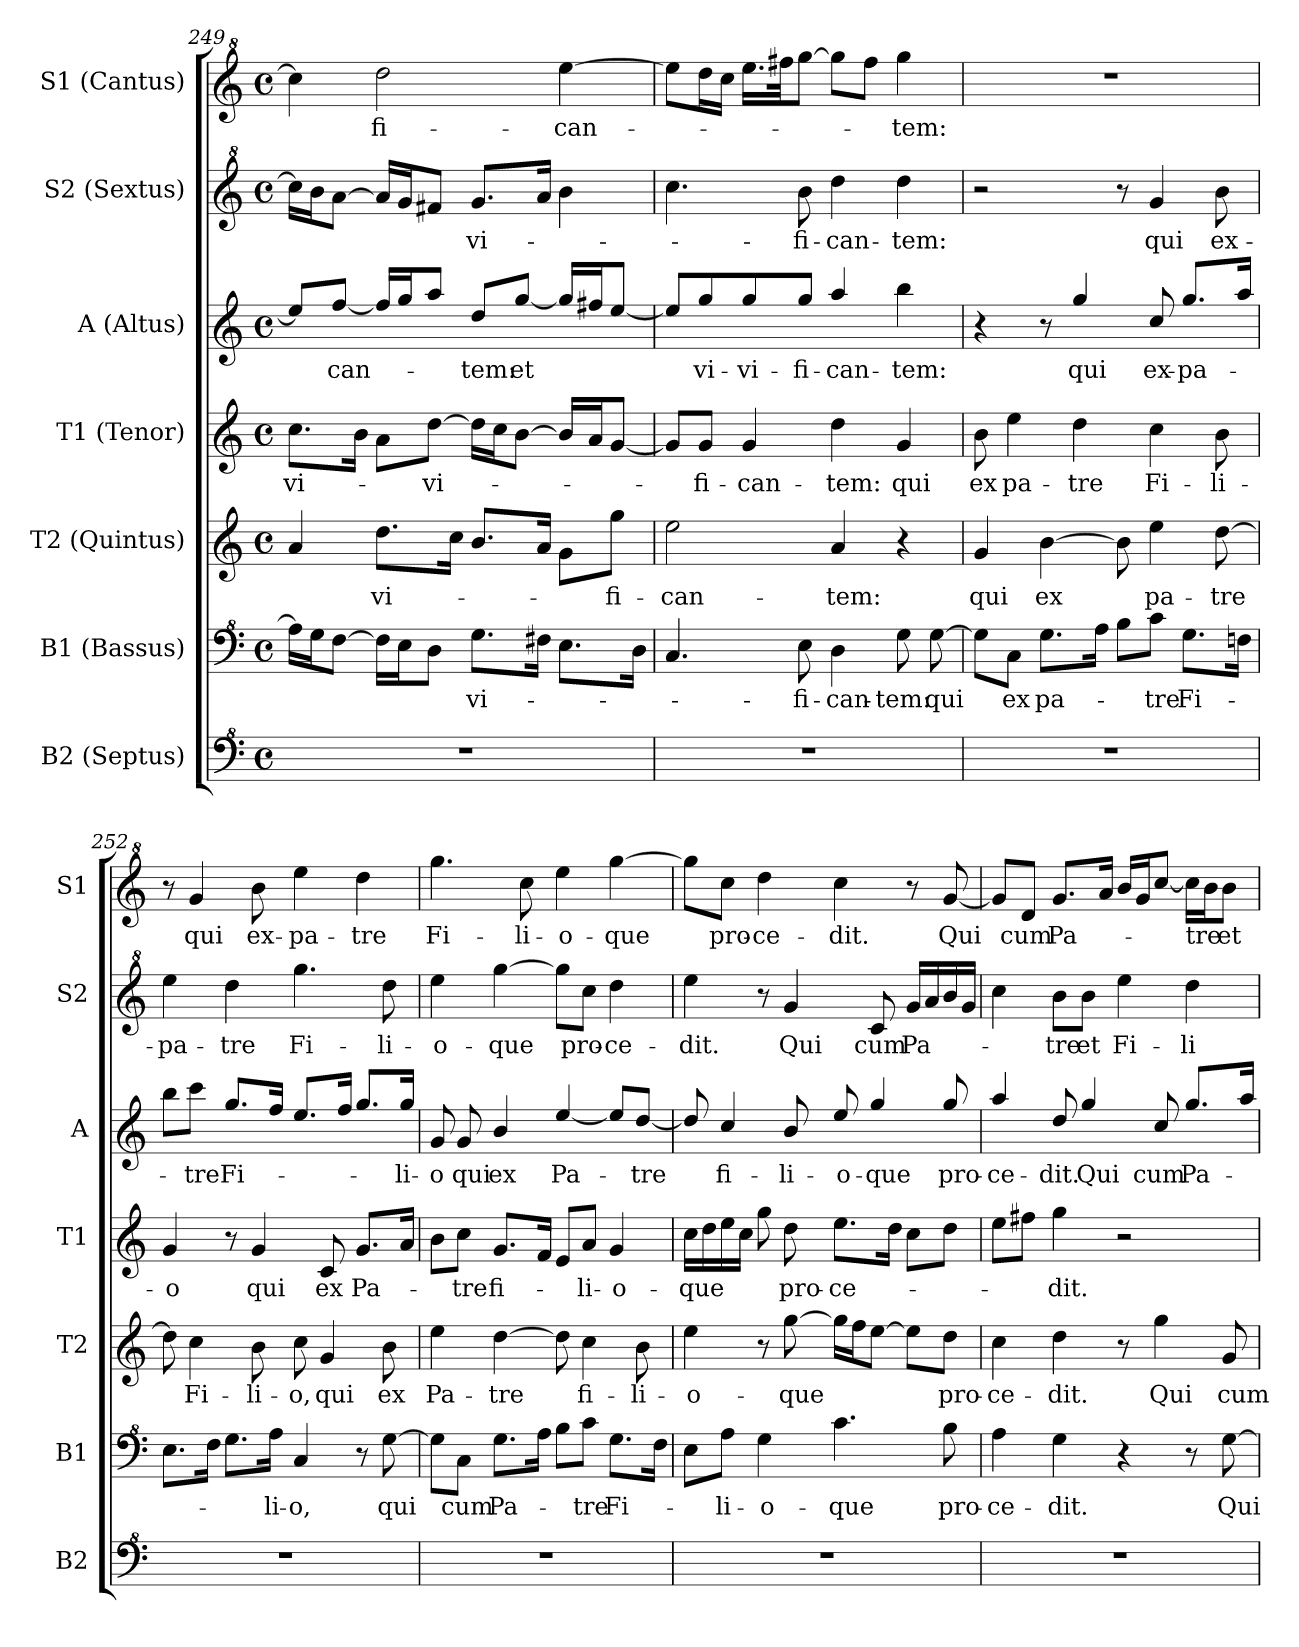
**kern	**kern	**text	**kern	**text	**kern	**text	**kern	**text	**kern	**text	**kern	**text
*part7	*part6	*part6	*part5	*part5	*part4	*part4	*part3	*part3	*part2	*part2	*part1	*part1
*staff7	*staff6	*staff6	*staff5	*staff5	*staff4	*staff4	*staff3	*staff3	*staff2	*staff2	*staff1	*staff1
*I"B2 (Septus)	*I"B1 (Bassus)	*	*I"T2 (Quintus)	*	*I"T1 (Tenor)	*	*I"A (Altus)	*	*I"S2 (Sextus)	*	*I"S1 (Cantus)	*
*I'B2	*I'B1	*	*I'T2	*	*I'T1	*	*I'A	*	*I'S2	*	*I'S1	*
*clefF^4	*clefF^4	*	*clefG2	*	*clefG2	*	*clefG2	*	*clefG^2	*	*clefG^2	*
*k[]	*k[]	*	*k[]	*	*k[]	*	*k[]	*	*k[]	*	*k[]	*
*M4/4	*M4/4	*	*M4/4	*	*M4/4	*	*M4/4	*	*M4/4	*	*M4/4	*
*met(c)	*met(c)	*	*met(c)	*	*met(c)	*	*met(c)	*	*met(c)	*	*met(c)	*
=249	=249	=249	=249	=249	=249	=249	=249	=249	=249	=249	=249	=249
!	!	!	!	!	!	!LO:LY:b	!	!	!	!	!	!
1r	16a\LL]	.	4a/	.	8.cc\L	vi-	8ee/L]	.	16ccc\LL]	.	4ccc\]	.
.	16g\J	.	.	.	.	.	.	.	16bb\J	.	.	.
!	!	!	!	!	!	!	!	!LO:LY:b	!	!	!	!
.	[8f\J	.	.	.	.	.	[8ff/J	-can-	[8aa\J	.	.	.
.	.	.	.	.	16b\Jk	.	.	.	.	.	.	.
!	!	!	!	!LO:LY:b	!	!	!	!	!	!	!	!LO:LY:b
.	16f\LL]	.	8.dd\L	-vi-	8a\L	.	16ff/LL]	.	16aa/LL]	.	2ddd\	-fi-
.	16e\J	.	.	.	.	.	16gg/J	.	16gg/J	.	.	.
!	!	!	!	!	!	!LO:LY:b	!	!	!	!	!	!
.	8d\J	.	.	.	[8dd\J	-vi-	8aa/J	.	8ff#X/J	.	.	.
.	.	.	16cc\Jk	.	.	.	.	.	.	.	.	.
!	!	!LO:LY:b	!	!	!	!	!	!LO:LY:b	!	!LO:LY:b	!	!
.	8.g\L	-vi-	8.b/L	.	16dd\LL]	.	8dd/L	-tem:	8.gg/L	-vi-	.	.
.	.	.	.	.	16cc\J	.	.	.	.	.	.	.
!	!	!	!	!	!	!	!	!LO:LY:b	!	!	!	!
.	.	.	.	.	[8b\J	.	[8gg/J	et	.	.	.	.
.	16f#X\Jk	.	16a/Jk	.	.	.	.	.	16aa/Jk	.	.	.
!	!	!	!	!	!	!	!	!	!	!	!	!LO:LY:b
.	8.e\L	.	8g\L	.	16b/LL]	.	16gg/LL]	.	4bb\	.	[4eee\	-can-
.	.	.	.	.	16a/J	.	16ff#X/J	.	.	.	.	.
!	!	!	!	!LO:LY:b	!	!	!	!	!	!	!	!
.	.	.	8gg\J	-fi-	[8g/J	.	[8ee/J	.	.	.	.	.
.	16d\Jk	.	.	.	.	.	.	.	.	.	.	.
=250	=250	=250	=250	=250	=250	=250	=250	=250	=250	=250	=250	=250
!	!	!	!	!LO:LY:b	!	!	!	!	!	!	!	!
1r	4.c/	.	2ee\	-can-	8g/L]	.	8ee/L]	.	4.ccc\	.	8eee\L]	.
!	!	!	!	!	!	!LO:LY:b	!	!LO:LY:b	!	!	!	!
.	.	.	.	.	8g/J	-fi-	8gg/	vi-	.	.	16ddd\L	.
.	.	.	.	.	.	.	.	.	.	.	16ccc\JJ	.
!	!	!	!	!	!	!LO:LY:b	!	!LO:LY:b	!	!	!	!
.	.	.	.	.	4g/	-can-	8gg/	-vi-	.	.	16.eee\LL	.
.	.	.	.	.	.	.	.	.	.	.	32fff#X\JK	.
!	!	!LO:LY:b	!	!	!	!	!	!LO:LY:b	!	!LO:LY:b	!	!
.	8e\	-fi-	.	.	.	.	8gg/J	-fi-	8bb\	-fi-	[8ggg\J	.
!	!	!LO:LY:b	!	!LO:LY:b	!	!LO:LY:b	!	!LO:LY:b	!	!LO:LY:b	!	!
.	4d\	-can-	4a/	-tem:	4dd\	-tem:	4aa/	-can-	4ddd\	-can-	8ggg\L]	.
.	.	.	.	.	.	.	.	.	.	.	8fff#\J	.
!	!	!LO:LY:b	!	!	!	!LO:LY:b	!	!LO:LY:b	!	!LO:LY:b	!	!LO:LY:b
.	8g\	-tem:	4r	.	4g/	qui	4bb\	-tem:	4ddd\	-tem:	4ggg\	-tem:
!	!	!LO:LY:b	!	!	!	!	!	!	!	!	!	!
.	[8g\	qui	.	.	.	.	.	.	.	.	.	.
=251	=251	=251	=251	=251	=251	=251	=251	=251	=251	=251	=251	=251
!	!	!	!	!LO:LY:b	!	!LO:LY:b	!	!	!	!	!	!
1r	8g\L]	.	4g/	qui	8b\	ex	4r	.	2r	.	1r	.
!	!	!LO:LY:b	!	!	!	!LO:LY:b	!	!	!	!	!	!
.	8c\J	ex	.	.	4ee\	pa-	.	.	.	.	.	.
!	!	!LO:LY:b	!	!LO:LY:b	!	!	!	!	!	!	!	!
.	8.g\L	pa-	[4b\	ex	.	.	8r	.	.	.	.	.
!	!	!	!	!	!	!LO:LY:b	!	!LO:LY:b	!	!	!	!
.	.	.	.	.	4dd\	-tre	4gg/	qui	.	.	.	.
.	16a\Jk	.	.	.	.	.	.	.	.	.	.	.
.	8b\L	.	8b\]	.	.	.	.	.	8r	.	.	.
!	!	!LO:LY:b	!	!LO:LY:b	!	!LO:LY:b	!	!LO:LY:b	!	!LO:LY:b	!	!
.	8cc\J	-tre	4ee\	pa-	4cc\	Fi-	8cc/	ex-	4gg/	qui	.	.
!	!	!LO:LY:b	!	!	!	!	!	!LO:LY:b	!	!	!	!
.	8.g\L	Fi-	.	.	.	.	8.gg/L	-pa-	.	.	.	.
!	!	!	!	!LO:LY:b	!	!LO:LY:b	!	!	!	!LO:LY:b	!	!
.	.	.	[8dd\	-tre	8b\	-li-	.	.	8bb\	ex-	.	.
.	16fni\Jk	.	.	.	.	.	16aa/Jk	.	.	.	.	.
=252	=252	=252	=252	=252	=252	=252	=252	=252	=252	=252	=252	=252
!	!	!	!	!	!	!LO:LY:b	!	!	!	!LO:LY:b	!	!
1r	8.e\L	.	8dd\]	.	4g/	-o	8bb\L	.	4eee\	-pa-	8r	.
!	!	!	!	!LO:LY:b	!	!	!	!LO:LY:b	!	!	!	!LO:LY:b
.	.	.	4cc\	Fi-	.	.	8ccc\J	-tre	.	.	4gg/	qui
.	16f\Jk	.	.	.	.	.	.	.	.	.	.	.
!	!	!	!	!	!	!	!	!LO:LY:b	!	!LO:LY:b	!	!
.	8.g\L	.	.	.	8r	.	8.gg/L	Fi-	4ddd\	-tre	.	.
!	!	!	!	!LO:LY:b	!	!LO:LY:b	!	!	!	!	!	!LO:LY:b
.	.	.	8b\	-li-	4g/	qui	.	.	.	.	8bb\	ex-
!	!	!LO:LY:b	!	!	!	!	!	!	!	!	!	!
.	16a\Jk	-li-	.	.	.	.	16ff/Jk	.	.	.	.	.
!	!	!LO:LY:b	!	!LO:LY:b	!	!	!	!	!	!LO:LY:b	!	!LO:LY:b
.	4c/	-o,	8cc\	-o,	.	.	8.ee/L	.	4.ggg\	Fi-	4eee\	-pa-
!	!	!	!	!LO:LY:b	!	!LO:LY:b	!	!	!	!	!	!
.	.	.	4g/	qui	8c/	ex	.	.	.	.	.	.
.	.	.	.	.	.	.	16ff/Jk	.	.	.	.	.
!	!	!	!	!	!	!LO:LY:b	!	!	!	!	!	!LO:LY:b
.	8r	.	.	.	8.g/L	Pa-	8.gg/L	.	.	.	4ddd\	-tre
!	!	!LO:LY:b	!	!LO:LY:b	!	!	!	!	!	!LO:LY:b	!	!
.	[8g\	qui	8b\	ex	.	.	.	.	8ddd\	-li-	.	.
!	!	!	!	!	!	!	!	!LO:LY:b	!	!	!	!
.	.	.	.	.	16a/Jk	.	16gg/Jk	-li-	.	.	.	.
!!LO:LB:g=z
=253	=253	=253	=253	=253	=253	=253	=253	=253	=253	=253	=253	=253
!	!	!	!	!LO:LY:b	!	!	!	!LO:LY:b	!	!LO:LY:b	!	!LO:LY:b
1r	8g\L]	.	4ee\	Pa-	8b\L	.	8g/	-o	4eee\	-o-	4.ggg\	Fi-
!	!	!LO:LY:b	!	!	!	!LO:LY:b	!	!LO:LY:b	!	!	!	!
.	8c\J	cum	.	.	8cc\J	-tre	8g/	qui	.	.	.	.
!	!	!LO:LY:b	!	!LO:LY:b	!	!LO:LY:b	!	!LO:LY:b	!	!LO:LY:b	!	!
.	8.g\L	Pa-	[4dd\	-tre	8.g/L	fi-	4b/	ex	[4ggg\	-que	.	.
!	!	!	!	!	!	!	!	!	!	!	!	!LO:LY:b
.	.	.	.	.	.	.	.	.	.	.	8ccc\	-li-
.	16a\Jk	.	.	.	16f/Jk	.	.	.	.	.	.	.
!	!	!	!	!	!	!	!	!LO:LY:b	!	!	!	!LO:LY:b
.	8b\L	.	8dd\]	.	8e/L	.	[4ee/	Pa-	8ggg\L]	.	4eee\	-o-
!	!	!LO:LY:b	!	!LO:LY:b	!	!LO:LY:b	!	!	!	!LO:LY:b	!	!
.	8cc\J	-tre	4cc\	fi-	8a/J	-li-	.	.	8ccc\J	pro-	.	.
!	!	!LO:LY:b	!	!	!	!LO:LY:b	!	!	!	!LO:LY:b	!	!LO:LY:b
.	8.g\L	Fi-	.	.	4g/	-o-	8ee/L]	.	4ddd\	-ce-	[4ggg\	-que
!	!	!	!	!LO:LY:b	!	!	!	!LO:LY:b	!	!	!	!
.	.	.	8b\	-li-	.	.	[8dd/J	-tre	.	.	.	.
.	16f\Jk	.	.	.	.	.	.	.	.	.	.	.
=254	=254	=254	=254	=254	=254	=254	=254	=254	=254	=254	=254	=254
!	!	!	!	!LO:LY:b	!	!LO:LY:b	!	!	!	!LO:LY:b	!	!
1r	8e\L	.	4ee\	-o-	16cc\LL	-que	8dd/]	.	4eee\	-dit.	8ggg\L]	.
.	.	.	.	.	16dd\	.	.	.	.	.	.	.
!	!	!LO:LY:b	!	!	!	!	!	!LO:LY:b	!	!	!	!LO:LY:b
.	8a\J	-li-	.	.	16ee\	.	4cc/	fi-	.	.	8ccc\J	pro-
.	.	.	.	.	16cc\JJ	.	.	.	.	.	.	.
!	!	!LO:LY:b	!	!	!	!	!	!	!	!	!	!LO:LY:b
.	4g\	-o-	8r	.	8gg\	.	.	.	8r	.	4ddd\	-ce-
!	!	!	!	!LO:LY:b	!	!LO:LY:b	!	!LO:LY:b	!	!LO:LY:b	!	!
.	.	.	[8gg\	-que	8dd\	pro-	8b/	-li-	4gg/	Qui	.	.
!	!	!LO:LY:b	!	!	!	!LO:LY:b	!	!LO:LY:b	!	!	!	!LO:LY:b
.	4.cc\	-que	16gg\LL]	.	8.ee\L	-ce-	8ee/	-o-	.	.	4ccc\	-dit.
.	.	.	16ff\J	.	.	.	.	.	.	.	.	.
!	!	!	!	!	!	!	!	!LO:LY:b	!	!LO:LY:b	!	!
.	.	.	[8ee\J	.	.	.	4gg/	-que	8cc/	cum	.	.
.	.	.	.	.	16dd\Jk	.	.	.	.	.	.	.
!	!	!	!	!	!	!	!	!	!	!LO:LY:b	!	!
.	.	.	8ee\L]	.	8cc\L	.	.	.	16gg/LL	Pa-	8r	.
.	.	.	.	.	.	.	.	.	16aa/	.	.	.
!	!	!LO:LY:b	!	!LO:LY:b	!	!	!	!LO:LY:b	!	!	!	!LO:LY:b
.	8b\	pro-	8dd\J	pro-	8dd\J	.	8gg/	pro-	16bb/	.	[8gg/	Qui
.	.	.	.	.	.	.	.	.	16gg/JJ	.	.	.
=255	=255	=255	=255	=255	=255	=255	=255	=255	=255	=255	=255	=255
!	!	!LO:LY:b	!	!LO:LY:b	!	!	!	!LO:LY:b	!	!	!	!
1r	4a\	-ce-	4cc\	-ce-	8ee\L	.	4aa/	-ce-	4ccc\	.	8gg/L]	.
!	!	!	!	!	!	!	!	!	!	!	!	!LO:LY:b
.	.	.	.	.	8ff#X\J	.	.	.	.	.	8dd/J	cum
!	!	!LO:LY:b	!	!LO:LY:b	!	!LO:LY:b	!	!LO:LY:b	!	!LO:LY:b	!	!LO:LY:b
.	4g\	-dit.	4dd\	-dit.	4gg\	-dit.	8dd/	-dit.	8bb\L	-tre	8.gg/L	Pa-
!	!	!	!	!	!	!	!	!LO:LY:b	!	!LO:LY:b	!	!
.	.	.	.	.	.	.	4gg/	Qui	8bb\J	et	.	.
.	.	.	.	.	.	.	.	.	.	.	16aa/Jk	.
!	!	!	!	!	!	!	!	!	!	!LO:LY:b	!	!
.	4r	.	8r	.	2r	.	.	.	4eee\	Fi-	16bb/LL	.
.	.	.	.	.	.	.	.	.	.	.	16gg/J	.
!	!	!	!	!LO:LY:b	!	!	!	!LO:LY:b	!	!	!	!
.	.	.	4gg\	Qui	.	.	8cc/	cum	.	.	[8ccc/J	.
!	!	!	!	!	!	!	!	!LO:LY:b	!	!LO:LY:b	!	!
.	8r	.	.	.	.	.	8.gg/L	Pa-	4ddd\	-li-	16ccc\LL]	.
!	!	!	!	!	!	!	!	!	!	!	!	!LO:LY:b
.	.	.	.	.	.	.	.	.	.	.	16bb\J	-tre
!	!	!LO:LY:b	!	!LO:LY:b	!	!	!	!	!	!	!	!LO:LY:b
.	[8g\	Qui	8g/	cum	.	.	.	.	.	.	8bb\J	et
.	.	.	.	.	.	.	16aa/Jk	.	.	.	.	.
=	=	=	=	=	=	=	=	=	=	=	=	=
*-	*-	*-	*-	*-	*-	*-	*-	*-	*-	*-	*-	*-
